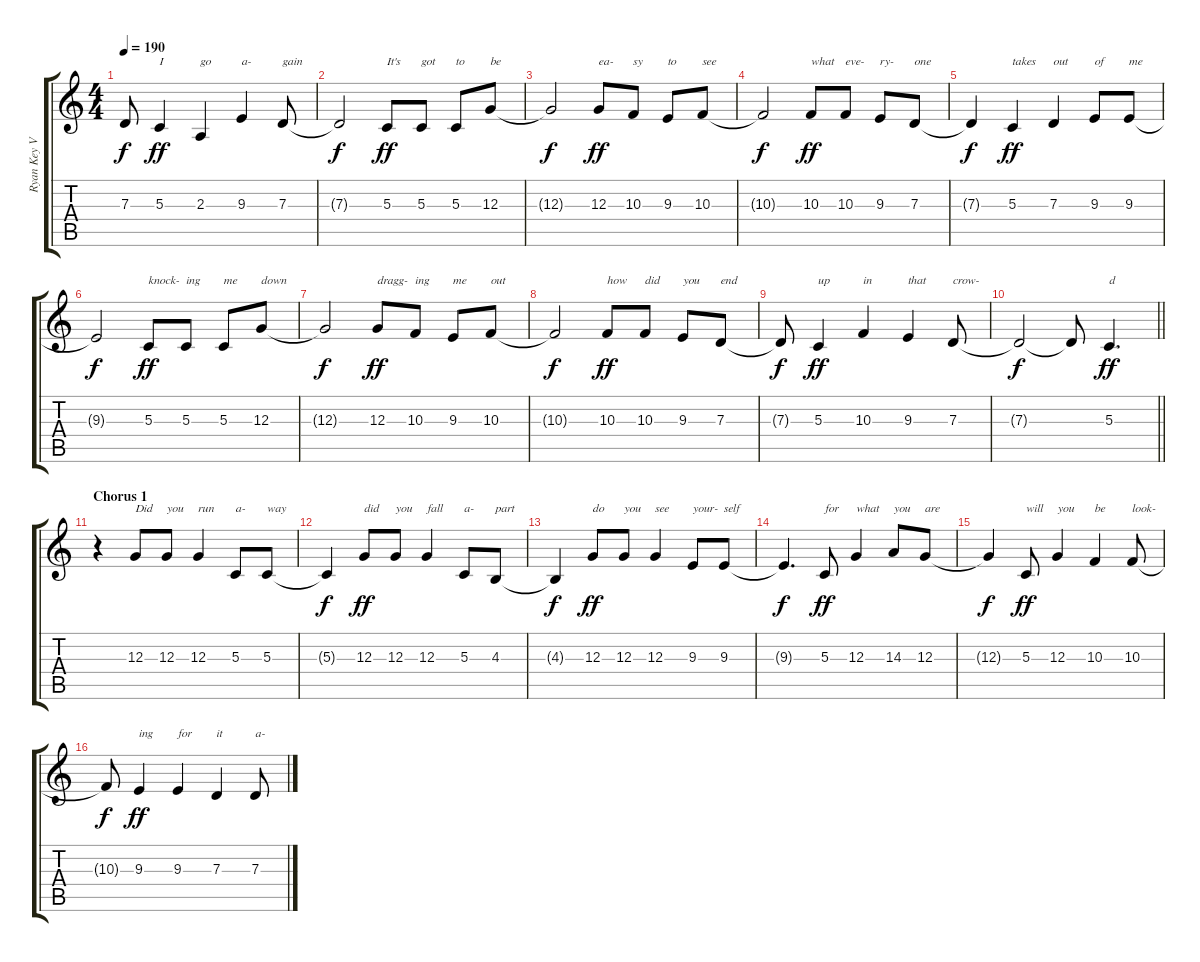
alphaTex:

\track ("Ryan Key Vocals" "Ryan Key V") {instrument altosax}
\staff {score tabs}
\tuning (E4 B3 G3 D3 A2 E2) {hide}
\ts (4 4)
\tempo 190
\clef g2
\ks c
7.3{t}.8{dy f} 5.3.4{txt "I" dy ff} 2.3.4{txt "go"} 9.3.4{txt "a-"} 7.3.8{txt "gain"} |
7.3{t}.2{dy f} 5.3.8{txt "It's" dy ff} 5.3.8{txt "got"} 5.3.8{txt "to"} 12.3.8{txt "be"} |
12.3{t}.2{dy f} 12.3.8{txt "ea-" dy ff} 10.3.8{txt "sy"} 9.3.8{txt "to"} 10.3.8{txt "see"} |
10.3{t}.2{dy f} 10.3.8{txt "what" dy ff} 10.3.8{txt "eve-"} 9.3.8{txt "ry-"} 7.3.8{txt "one"} |
7.3{t}.4{dy f} 5.3.4{txt "takes" dy ff} 7.3.4{txt "out"} 9.3.8{txt "of"} 9.3.8{txt "me"} |
9.3{t}.2{dy f} 5.3.8{txt "knock-" dy ff} 5.3.8{txt "ing"} 5.3.8{txt "me"} 12.3.8{txt "down"} |
12.3{t}.2{dy f} 12.3.8{txt "dragg-" dy ff} 10.3.8{txt "ing"} 9.3.8{txt "me"} 10.3.8{txt "out"} |
10.3{t}.2{dy f} 10.3.8{txt "how" dy ff} 10.3.8{txt "did"} 9.3.8{txt "you"} 7.3.8{txt "end"} |
7.3{t}.8{dy f} 5.3.4{txt "up" dy ff} 10.3.4{txt "in"} 9.3.4{txt "that"} 7.3.8{txt "crow-"} |
\barLineRight lightlight
7.3{t}.2{dy f} 7.3{t}.8 5.3.4{d txt "d" dy ff} |
\section ("" "Chorus 1")
r.4{volume 12} 12.3.8{txt "Did"} 12.3.8{txt "you"} 12.3.4{txt "run"} 5.3.8{txt "a-"} 5.3.8{txt "way"} |
5.3{t}.4{dy f} 12.3.8{txt "did" dy ff} 12.3.8{txt "you"} 12.3.4{txt "fall"} 5.3.8{txt "a-"} 4.3.8{txt "part"} |
4.3{t}.4{dy f} 12.3.8{txt "do" dy ff} 12.3.8{txt "you"} 12.3.4{txt "see"} 9.3.8{txt "your-"} 9.3.8{txt "self"} |
9.3{t}.4{d dy f} 5.3.8{txt "for" dy ff} 12.3.4{txt "what"} 14.3.8{txt "you"} 12.3.8{txt "are"} |
12.3{t}.4{dy f} 5.3.8{txt "will" dy ff} 12.3.4{txt "you"} 10.3.4{txt "be"} 10.3.8{txt "look-"} |
10.3{t}.8{dy f} 9.3.4{txt "ing" dy ff} 9.3.4{txt "for"} 7.3.4{txt "it"} 7.3.8{txt "a-"}
